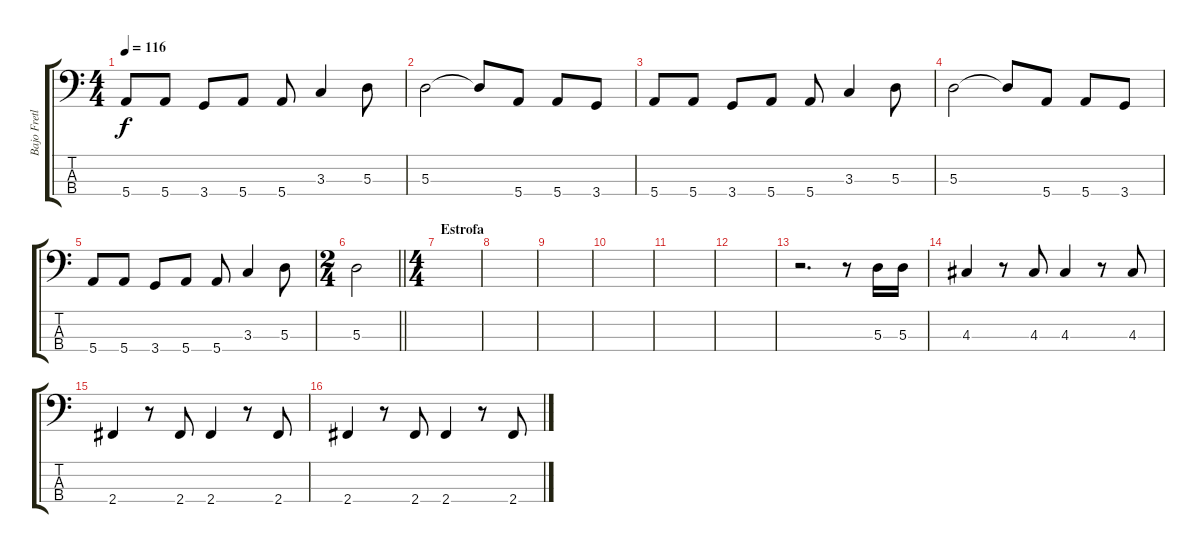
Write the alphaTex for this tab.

\track ("Bajo Fretless" "Bajo Fretl") {instrument fretlessbass}
\staff {score tabs}
\tuning (G2 D2 A1 E1) {hide}
\ts (4 4)
\tempo 116
\clef f4
\ks c
5.4.8{dy f} 5.4.8 3.4.8 5.4.8 5.4.8 3.3.4 5.3.8 |
5.3.2 5.3{t}.8 5.4.8 5.4.8 3.4.8 |
5.4.8 5.4.8 3.4.8 5.4.8 5.4.8 3.3.4 5.3.8 |
5.3.2 5.3{t}.8 5.4.8 5.4.8 3.4.8 |
5.4.8 5.4.8 3.4.8 5.4.8 5.4.8 3.3.4 5.3.8 |
\ts (2 4)
\barLineRight lightlight
5.3.2 |
\ts (4 4)
\section ("" "Estrofa")
|
|
|
|
|
|
r.2{d} r.8 5.3.16 5.3.16 |
4.3.4 r.8 4.3.8 4.3.4 r.8 4.3.8 |
2.4.4 r.8 2.4.8 2.4.4 r.8 2.4.8 |
2.4.4 r.8 2.4.8 2.4.4 r.8 2.4.8
